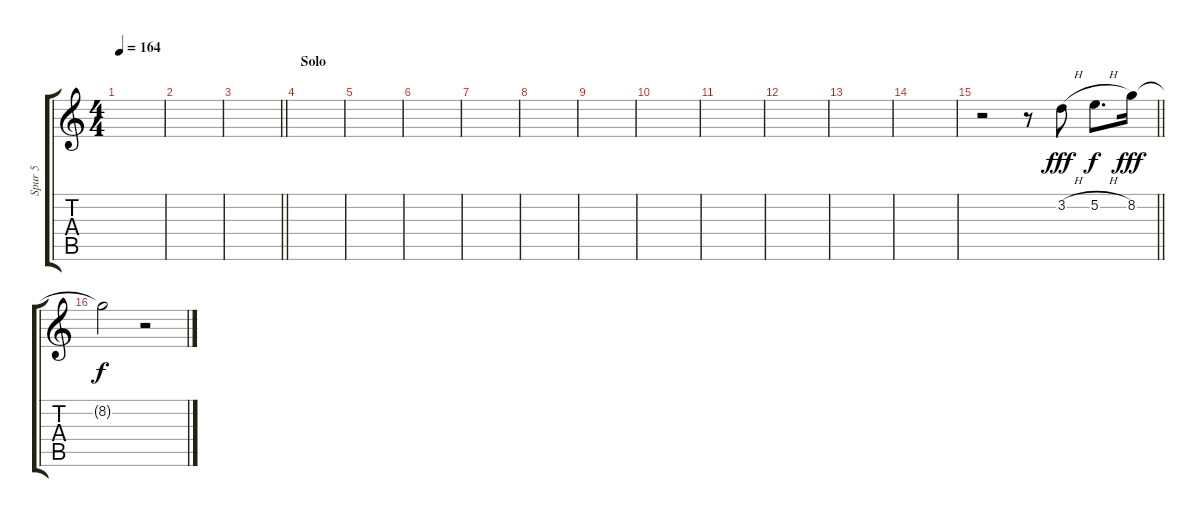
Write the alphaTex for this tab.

\track ("Spur 5" "Spur 5") {instrument overdrivenguitar}
\staff {score tabs}
\tuning (E4 B3 G3 D3 A2 E2) {hide}
\ts (4 4)
\tempo 164
\clef g2
\ks c
|
|
\barLineRight lightlight
|
\section ("" "Solo")
|
|
|
|
|
|
|
|
|
|
|
\barLineRight lightlight
r.2 r.8 3.2{h}.8{dy fff} 5.2{h}.8{d dy f} 8.2.16{dy fff} |
8.2{t}.2{dy f} r.2
